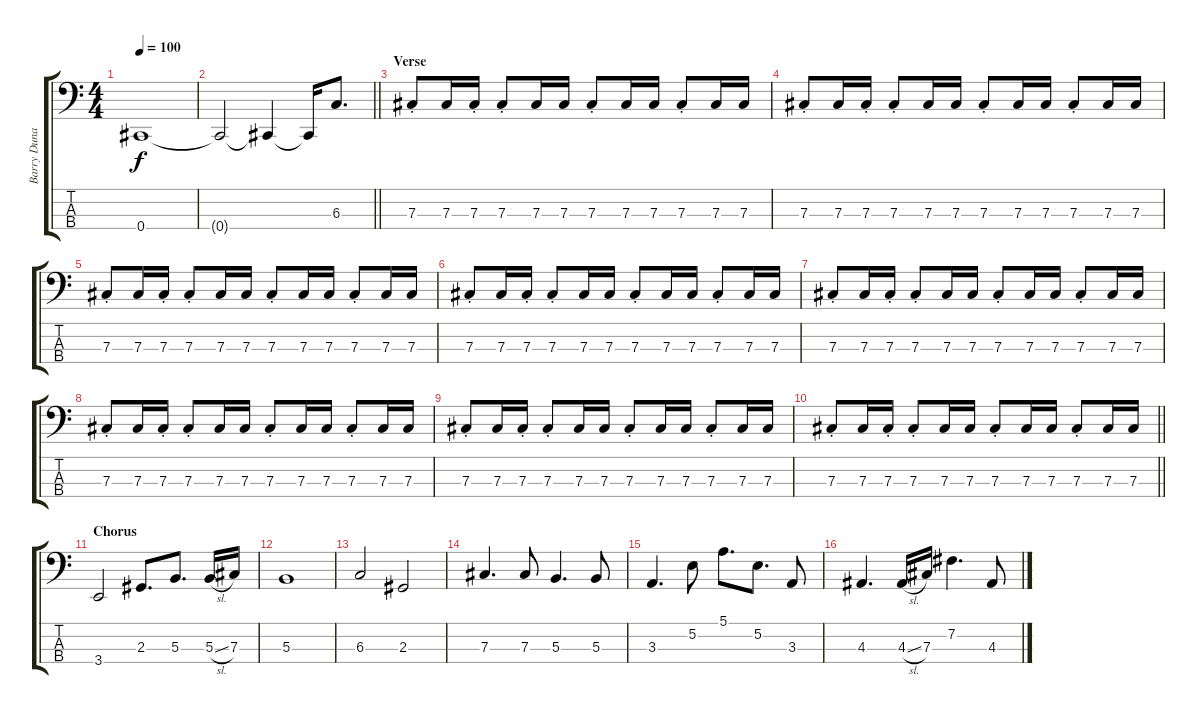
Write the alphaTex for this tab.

\track ("Barry Dunaway" "Barry Duna") {instrument electricbassfinger}
\staff {score tabs}
\tuning (E2 B1 Gb1 Db1) {hide}
\ts (4 4)
\tempo 100
\clef f4
\ks c
0.4.1{dy f} |
\barLineRight lightlight
0.4{t}.2 0.4{t}.4 0.4{t}.16 6.3.8{d} |
\section ("" "Verse")
7.3{st}.8 7.3.16 7.3{st}.16 7.3{st}.8 7.3.16 7.3.16 7.3{st}.8 7.3.16 7.3.16 7.3{st}.8 7.3.16 7.3.16 |
7.3{st}.8 7.3.16 7.3{st}.16 7.3{st}.8 7.3.16 7.3.16 7.3{st}.8 7.3.16 7.3.16 7.3{st}.8 7.3.16 7.3.16 |
7.3{st}.8 7.3.16 7.3{st}.16 7.3{st}.8 7.3.16 7.3.16 7.3{st}.8 7.3.16 7.3.16 7.3{st}.8 7.3.16 7.3.16 |
7.3{st}.8 7.3.16 7.3{st}.16 7.3{st}.8 7.3.16 7.3.16 7.3{st}.8 7.3.16 7.3.16 7.3{st}.8 7.3.16 7.3.16 |
7.3{st}.8 7.3.16 7.3{st}.16 7.3{st}.8 7.3.16 7.3.16 7.3{st}.8 7.3.16 7.3.16 7.3{st}.8 7.3.16 7.3.16 |
7.3{st}.8 7.3.16 7.3{st}.16 7.3{st}.8 7.3.16 7.3.16 7.3{st}.8 7.3.16 7.3.16 7.3{st}.8 7.3.16 7.3.16 |
7.3{st}.8 7.3.16 7.3{st}.16 7.3{st}.8 7.3.16 7.3.16 7.3{st}.8 7.3.16 7.3.16 7.3{st}.8 7.3.16 7.3.16 |
\barLineRight lightlight
7.3{st}.8 7.3.16 7.3{st}.16 7.3{st}.8 7.3.16 7.3.16 7.3{st}.8 7.3.16 7.3.16 7.3{st}.8 7.3.16 7.3.16 |
\section ("" "Chorus")
3.4.2 2.3.8{d} 5.3.8{d} 5.3{sl}.16 7.3.16 |
5.3.1 |
6.3.2 2.3.2 |
7.3.4{d} 7.3.8 5.3.4{d} 5.3.8 |
3.3.4{d} 5.2.8 5.1.8{d} 5.2.8{d} 3.3.8 |
4.3.4{d} 4.3{sl}.16 7.3.16 7.2.4{d} 4.3.8
